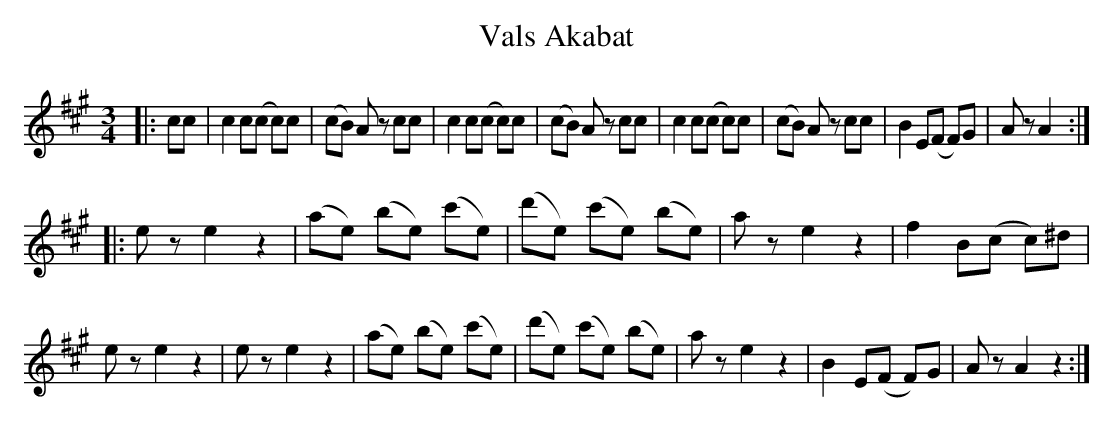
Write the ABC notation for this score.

X:1
T:Vals Akabat
M:3/4
L:1/8
K:A
|:cc |c2 c(c c)c | (cB) Az cc | c2 c(c c)c | (cB) Az cc |c2 c(c c)c | (cB) Az cc | B2 E(F F)G | Az A2 :|
|: ez e2z2 | (ae) (be) (c'e) | (d'e) (c'e) (be) | az e2z2 | f2 B(c c)^d | ez e2z2 | ez e2z2 | (ae) (be) (c'e) | (d'e) (c'e) (be) | az e2z2 | B2 E(F F)G | Az A2z2 :|
